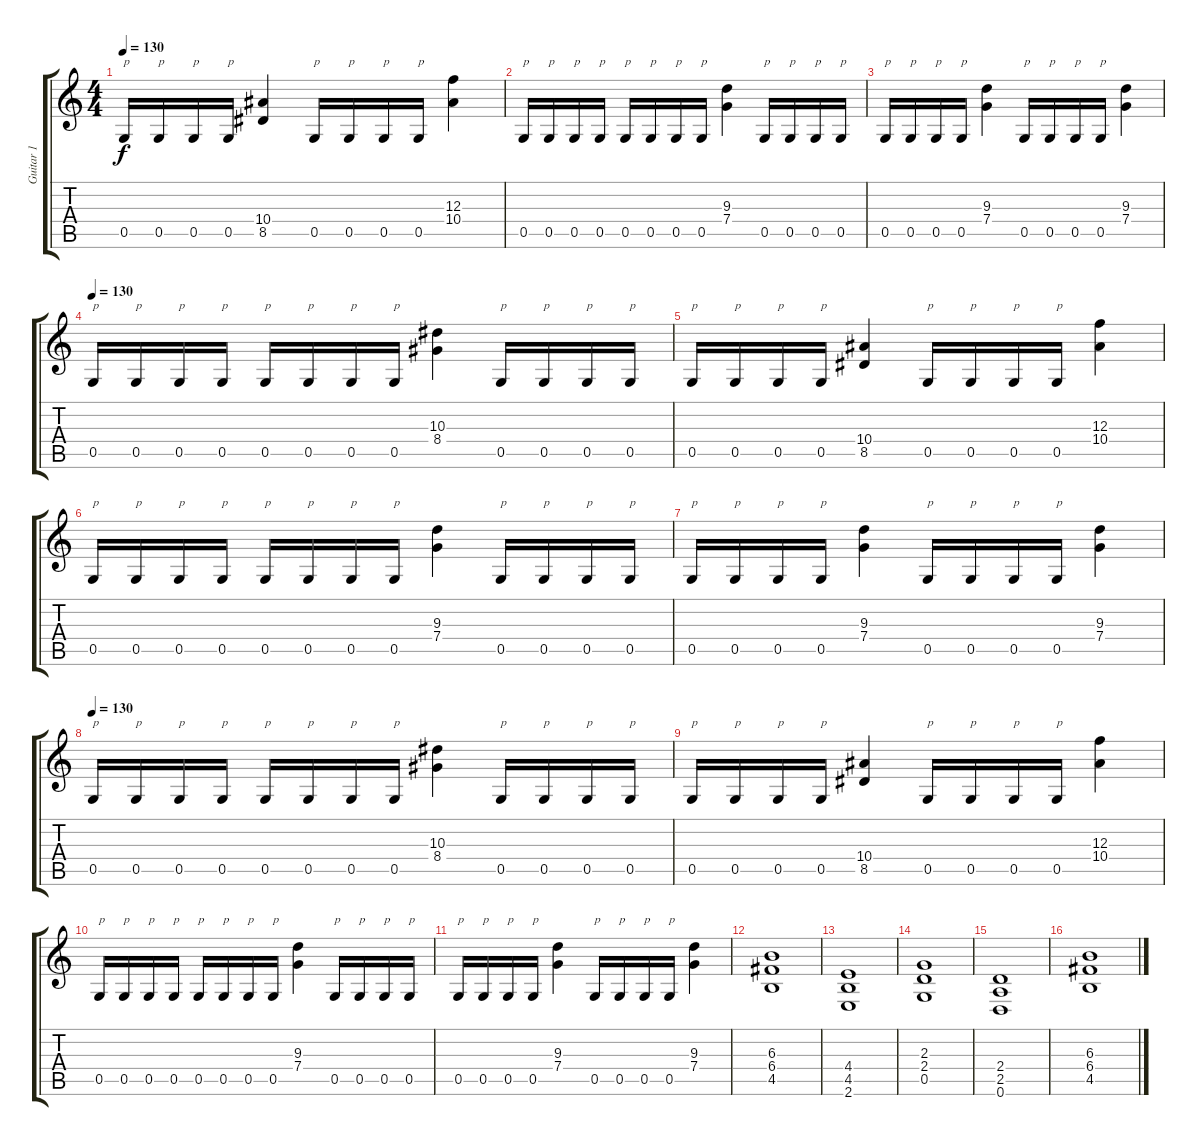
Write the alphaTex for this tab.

\track ("Guitar 1" "Guitar 1") {instrument distortionguitar}
\staff {score tabs}
\tuning (D4 A3 F3 C3 G2 D2) {hide}
\ts (4 4)
\tempo 130
\clef g2
\ks c
0.5.16{txt "p" dy f} 0.5.16{txt "p"} 0.5.16{txt "p"} 0.5.16{txt "p"} (10.4 8.5).4 0.5.16{txt "p"} 0.5.16{txt "p"} 0.5.16{txt "p"} 0.5.16{txt "p"} (12.3 10.4).4 |
0.5.16{txt "p"} 0.5.16{txt "p"} 0.5.16{txt "p"} 0.5.16{txt "p"} 0.5.16{txt "p"} 0.5.16{txt "p"} 0.5.16{txt "p"} 0.5.16{txt "p"} (9.3 7.4).4 0.5.16{txt "p"} 0.5.16{txt "p"} 0.5.16{txt "p"} 0.5.16{txt "p"} |
0.5.16{txt "p"} 0.5.16{txt "p"} 0.5.16{txt "p"} 0.5.16{txt "p"} (9.3 7.4).4 0.5.16{txt "p"} 0.5.16{txt "p"} 0.5.16{txt "p"} 0.5.16{txt "p"} (9.3 7.4).4 |
\tempo 130
0.5.16{txt "p"} 0.5.16{txt "p"} 0.5.16{txt "p"} 0.5.16{txt "p"} 0.5.16{txt "p"} 0.5.16{txt "p"} 0.5.16{txt "p"} 0.5.16{txt "p"} (10.3 8.4).4 0.5.16{txt "p"} 0.5.16{txt "p"} 0.5.16{txt "p"} 0.5.16{txt "p"} |
0.5.16{txt "p"} 0.5.16{txt "p"} 0.5.16{txt "p"} 0.5.16{txt "p"} (10.4 8.5).4 0.5.16{txt "p"} 0.5.16{txt "p"} 0.5.16{txt "p"} 0.5.16{txt "p"} (12.3 10.4).4 |
0.5.16{txt "p"} 0.5.16{txt "p"} 0.5.16{txt "p"} 0.5.16{txt "p"} 0.5.16{txt "p"} 0.5.16{txt "p"} 0.5.16{txt "p"} 0.5.16{txt "p"} (9.3 7.4).4 0.5.16{txt "p"} 0.5.16{txt "p"} 0.5.16{txt "p"} 0.5.16{txt "p"} |
0.5.16{txt "p"} 0.5.16{txt "p"} 0.5.16{txt "p"} 0.5.16{txt "p"} (9.3 7.4).4 0.5.16{txt "p"} 0.5.16{txt "p"} 0.5.16{txt "p"} 0.5.16{txt "p"} (9.3 7.4).4 |
\tempo 130
0.5.16{txt "p"} 0.5.16{txt "p"} 0.5.16{txt "p"} 0.5.16{txt "p"} 0.5.16{txt "p"} 0.5.16{txt "p"} 0.5.16{txt "p"} 0.5.16{txt "p"} (10.3 8.4).4 0.5.16{txt "p"} 0.5.16{txt "p"} 0.5.16{txt "p"} 0.5.16{txt "p"} |
0.5.16{txt "p"} 0.5.16{txt "p"} 0.5.16{txt "p"} 0.5.16{txt "p"} (10.4 8.5).4 0.5.16{txt "p"} 0.5.16{txt "p"} 0.5.16{txt "p"} 0.5.16{txt "p"} (12.3 10.4).4 |
0.5.16{txt "p"} 0.5.16{txt "p"} 0.5.16{txt "p"} 0.5.16{txt "p"} 0.5.16{txt "p"} 0.5.16{txt "p"} 0.5.16{txt "p"} 0.5.16{txt "p"} (9.3 7.4).4 0.5.16{txt "p"} 0.5.16{txt "p"} 0.5.16{txt "p"} 0.5.16{txt "p"} |
0.5.16{txt "p"} 0.5.16{txt "p"} 0.5.16{txt "p"} 0.5.16{txt "p"} (9.3 7.4).4 0.5.16{txt "p"} 0.5.16{txt "p"} 0.5.16{txt "p"} 0.5.16{txt "p"} (9.3 7.4).4 |
(6.3 6.4 4.5).1 |
(4.4 4.5 2.6).1 |
(2.3 2.4 0.5).1 |
(2.4 2.5 0.6).1 |
(6.3 6.4 4.5).1
